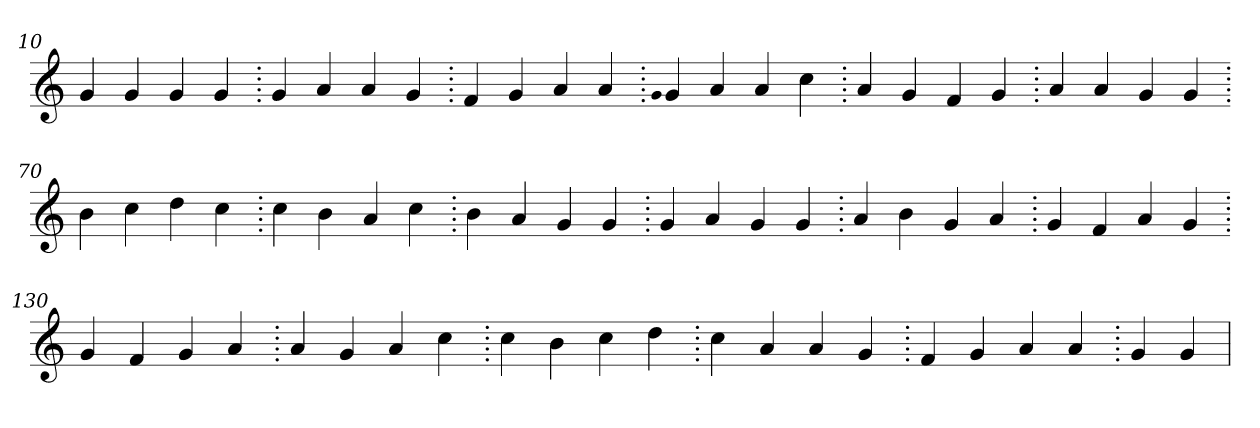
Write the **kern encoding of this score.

**kern
*part1
*staff1
*clefG2
=10.
4g
4g
4g
4g
=20.
4g
4a
4a
4g
=30.
4f
4g
4a
4a
=40.
qqg
4g
4a
4a
4cc
=50.
4a
4g
4f
4g
=60.
4a
4a
4g
4g
=70.
4b
4cc
4dd
4cc
=80.
4cc
4b
4a
4cc
=90.
4b
4a
4g
4g
=100.
4g
4a
4g
4g
=110.
4a
4b
4g
4a
=120.
4g
4f
4a
4g
=130.
4g
4f
4g
4a
=140.
4a
4g
4a
4cc
=150.
4cc
4b
4cc
4dd
=160.
4cc
4a
4a
4g
=170.
4f
4g
4a
4a
=180.
4g
4g
=
*-
